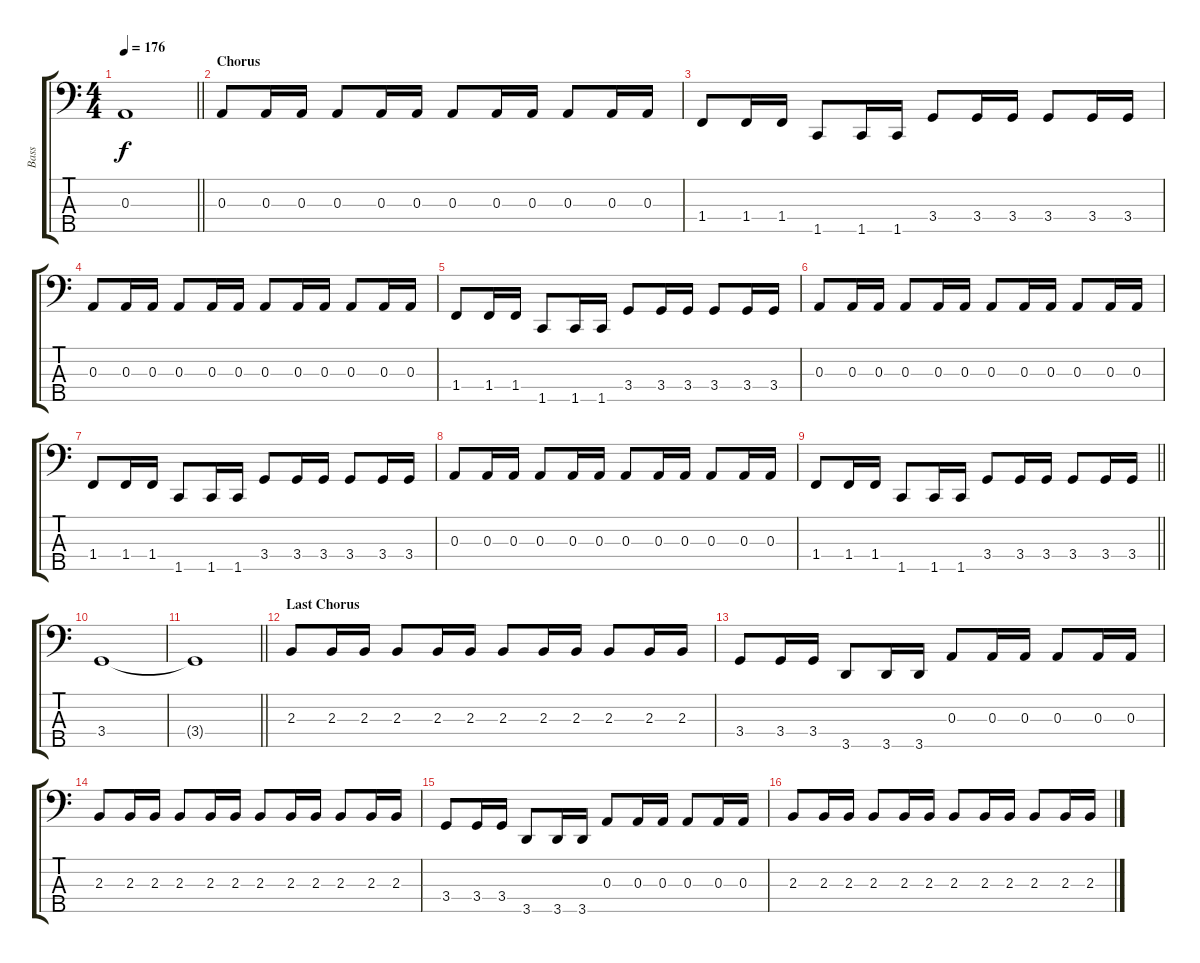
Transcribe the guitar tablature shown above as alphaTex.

\track ("Bass" "Bass") {instrument electricbassfinger}
\staff {score tabs}
\tuning (G2 D2 A1 E1 B0) {hide}
\ts (4 4)
\tempo 176
\clef f4
\barLineRight lightlight
\ks c
0.3{t}.1{dy f} |
\section ("" "Chorus")
0.3.8 0.3.16 0.3.16 0.3.8 0.3.16 0.3.16 0.3.8 0.3.16 0.3.16 0.3.8 0.3.16 0.3.16 |
1.4.8 1.4.16 1.4.16 1.5.8 1.5.16 1.5.16 3.4.8 3.4.16 3.4.16 3.4.8 3.4.16 3.4.16 |
0.3.8 0.3.16 0.3.16 0.3.8 0.3.16 0.3.16 0.3.8 0.3.16 0.3.16 0.3.8 0.3.16 0.3.16 |
1.4.8 1.4.16 1.4.16 1.5.8 1.5.16 1.5.16 3.4.8 3.4.16 3.4.16 3.4.8 3.4.16 3.4.16 |
0.3.8 0.3.16 0.3.16 0.3.8 0.3.16 0.3.16 0.3.8 0.3.16 0.3.16 0.3.8 0.3.16 0.3.16 |
1.4.8 1.4.16 1.4.16 1.5.8 1.5.16 1.5.16 3.4.8 3.4.16 3.4.16 3.4.8 3.4.16 3.4.16 |
0.3.8 0.3.16 0.3.16 0.3.8 0.3.16 0.3.16 0.3.8 0.3.16 0.3.16 0.3.8 0.3.16 0.3.16 |
\barLineRight lightlight
1.4.8 1.4.16 1.4.16 1.5.8 1.5.16 1.5.16 3.4.8 3.4.16 3.4.16 3.4.8 3.4.16 3.4.16 |
3.4.1 |
\barLineRight lightlight
3.4{t}.1 |
\section ("" "Last Chorus")
2.3.8 2.3.16 2.3.16 2.3.8 2.3.16 2.3.16 2.3.8 2.3.16 2.3.16 2.3.8 2.3.16 2.3.16 |
3.4.8 3.4.16 3.4.16 3.5.8 3.5.16 3.5.16 0.3.8 0.3.16 0.3.16 0.3.8 0.3.16 0.3.16 |
2.3.8 2.3.16 2.3.16 2.3.8 2.3.16 2.3.16 2.3.8 2.3.16 2.3.16 2.3.8 2.3.16 2.3.16 |
3.4.8 3.4.16 3.4.16 3.5.8 3.5.16 3.5.16 0.3.8 0.3.16 0.3.16 0.3.8 0.3.16 0.3.16 |
2.3.8 2.3.16 2.3.16 2.3.8 2.3.16 2.3.16 2.3.8 2.3.16 2.3.16 2.3.8 2.3.16 2.3.16
